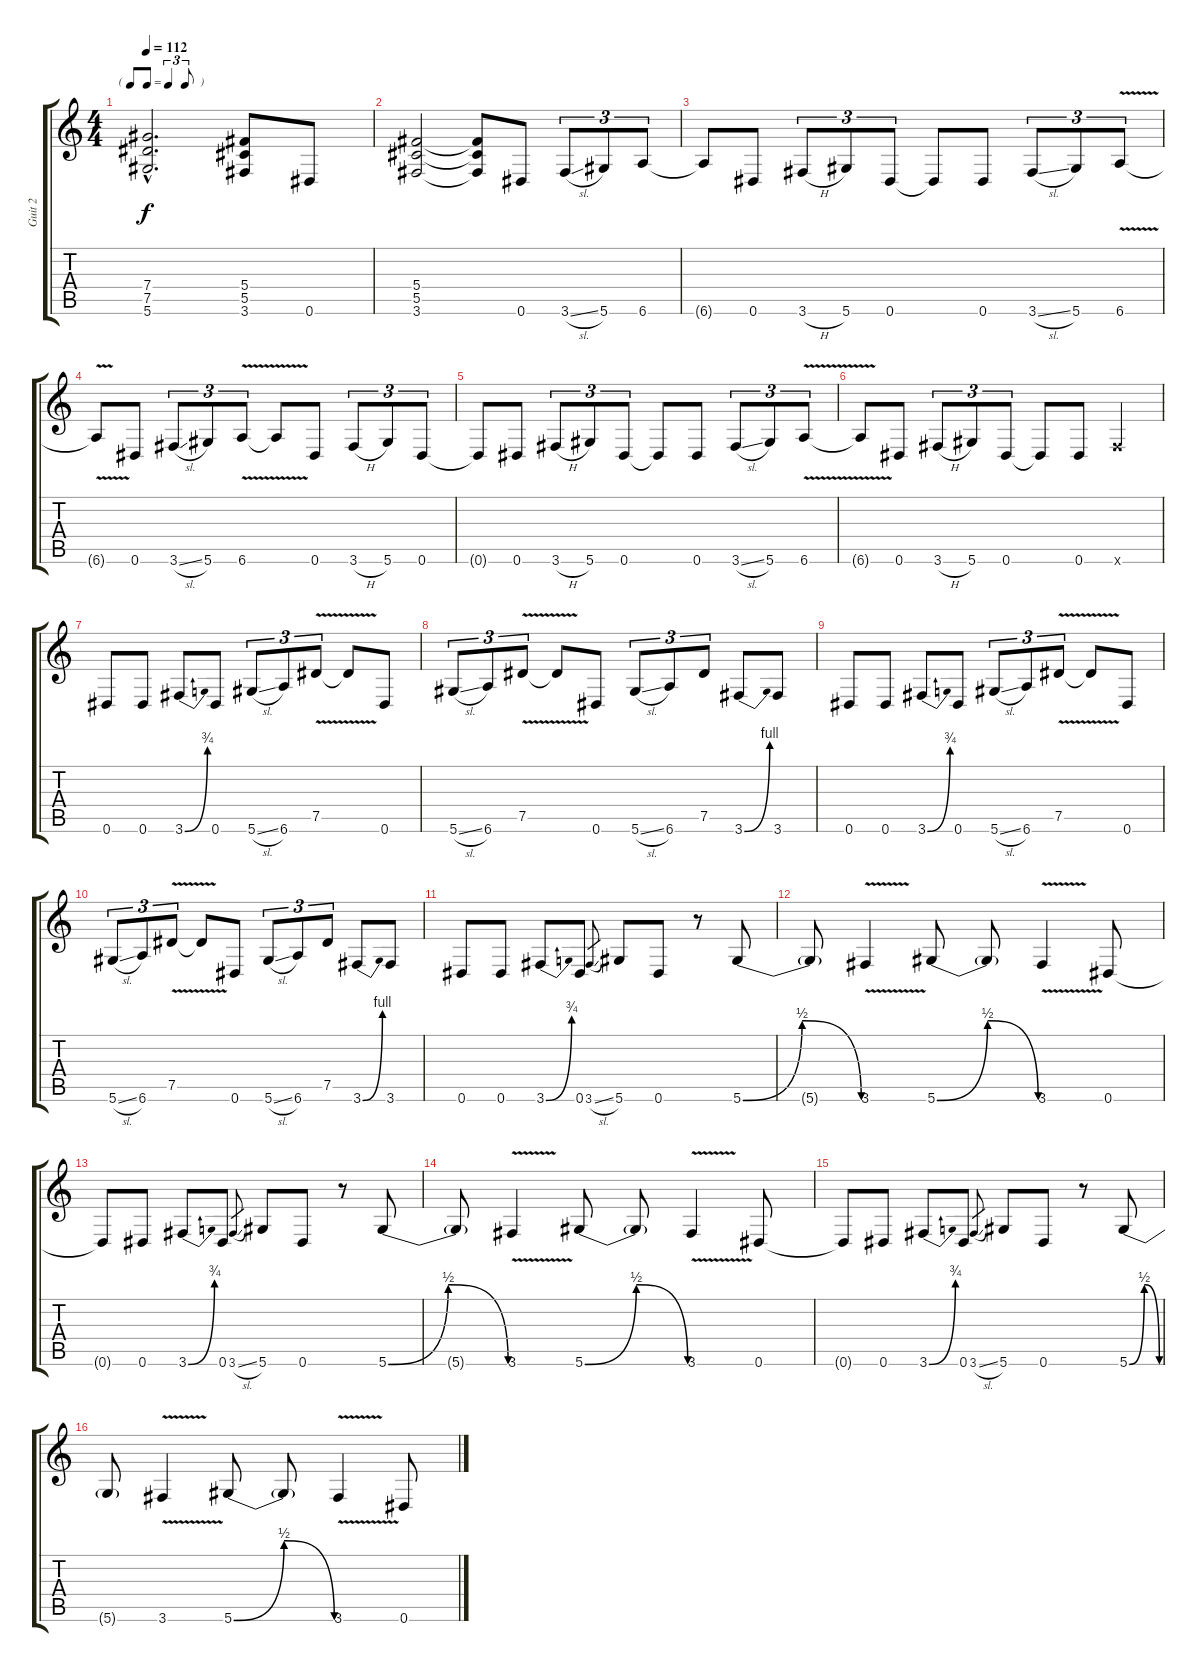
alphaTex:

\track ("Guit 2" "Guit 2") {instrument distortionguitar}
\staff {score tabs}
\tuning (Eb4 Bb3 Gb3 Db3 Ab2 Eb2) {hide}
\ts (4 4)
\tf triplet8th
\tempo 112
\clef g2
\ks c
(7.4{hac t} 7.5{hac t} 5.6{hac t}).2{d dy f} (5.4 5.5 3.6).8 0.6.8 |
(5.4 5.5 3.6).2 (5.4{t} 5.5{t} 3.6{t}).8 0.6.8 3.6{sl}.8{tu (3 2)} 5.6.8{tu (3 2)} 6.6.8{tu (3 2)} |
6.6{t}.8 0.6.8 3.6{h}.8{tu (3 2)} 5.6.8{tu (3 2)} 0.6.8{tu (3 2)} 0.6{t}.8 0.6.8 3.6{sl}.8{tu (3 2)} 5.6.8{tu (3 2)} 6.6{v}.8{tu (3 2)} |
6.6{t}.8 0.6.8 3.6{sl}.8{tu (3 2)} 5.6.8{tu (3 2)} 6.6{v}.8{tu (3 2)} 6.6{t}.8 0.6.8 3.6{h}.8{tu (3 2)} 5.6.8{tu (3 2)} 0.6.8{tu (3 2)} |
0.6{t}.8 0.6.8 3.6{h}.8{tu (3 2)} 5.6.8{tu (3 2)} 0.6.8{tu (3 2)} 0.6{t}.8 0.6.8 3.6{sl}.8{tu (3 2)} 5.6.8{tu (3 2)} 6.6{v}.8{tu (3 2)} |
6.6{t}.8 0.6.8 3.6{h}.8{tu (3 2)} 5.6.8{tu (3 2)} 0.6.8{tu (3 2)} 0.6{t}.8 0.6.8 3.6{x}.4 |
0.6.8 0.6.8 3.6{be (bend 0 0 60 3)}.8 0.6.8 5.6{sl}.8{tu (3 2)} 6.6.8{tu (3 2)} 7.5{v}.8{tu (3 2)} 7.5{t}.8 0.6.8 |
5.6{sl}.8{tu (3 2)} 6.6.8{tu (3 2)} 7.5{v}.8{tu (3 2)} 7.5{t}.8 0.6.8 5.6{sl}.8{tu (3 2)} 6.6.8{tu (3 2)} 7.5.8{tu (3 2)} 3.6{be (bend 0 0 60 4)}.8 3.6.8 |
0.6.8 0.6.8 3.6{be (bend 0 0 60 3)}.8 0.6.8 5.6{sl}.8{tu (3 2)} 6.6.8{tu (3 2)} 7.5{v}.8{tu (3 2)} 7.5{t}.8 0.6.8 |
5.6{sl}.8{tu (3 2)} 6.6.8{tu (3 2)} 7.5{v}.8{tu (3 2)} 7.5{t}.8 0.6.8 5.6{sl}.8{tu (3 2)} 6.6.8{tu (3 2)} 7.5.8{tu (3 2)} 3.6{be (bend 0 0 60 4)}.8 3.6.8 |
0.6.8 0.6.8 3.6{be (bend 0 0 60 3)}.8 0.6.8 3.6{sl}.8{gr} 5.6.8 0.6.8 r.8 5.6{be (bendrelease 0 0 15 2 15 2 60 0)}.8 |
5.6{t}.8 3.6{v}.4 5.6{be (bendrelease 0 0 15 2 15 2 60 0)}.8 5.6{t}.8 3.6{v}.4 0.6.8 |
0.6{t}.8 0.6.8 3.6{be (bend 0 0 60 3)}.8 0.6.8 3.6{sl}.8{gr} 5.6.8 0.6.8 r.8 5.6{be (bendrelease 0 0 15 2 15 2 60 0)}.8 |
5.6{t}.8 3.6{v}.4 5.6{be (bendrelease 0 0 15 2 15 2 60 0)}.8 5.6{t}.8 3.6{v}.4 0.6.8 |
0.6{t}.8 0.6.8 3.6{be (bend 0 0 60 3)}.8 0.6.8 3.6{sl}.8{gr} 5.6.8 0.6.8 r.8 5.6{be (bendrelease 0 0 15 2 15 2 60 0)}.8 |
5.6{t}.8 3.6{v}.4 5.6{be (bendrelease 0 0 15 2 15 2 60 0)}.8 5.6{t}.8 3.6{v}.4 0.6.8
